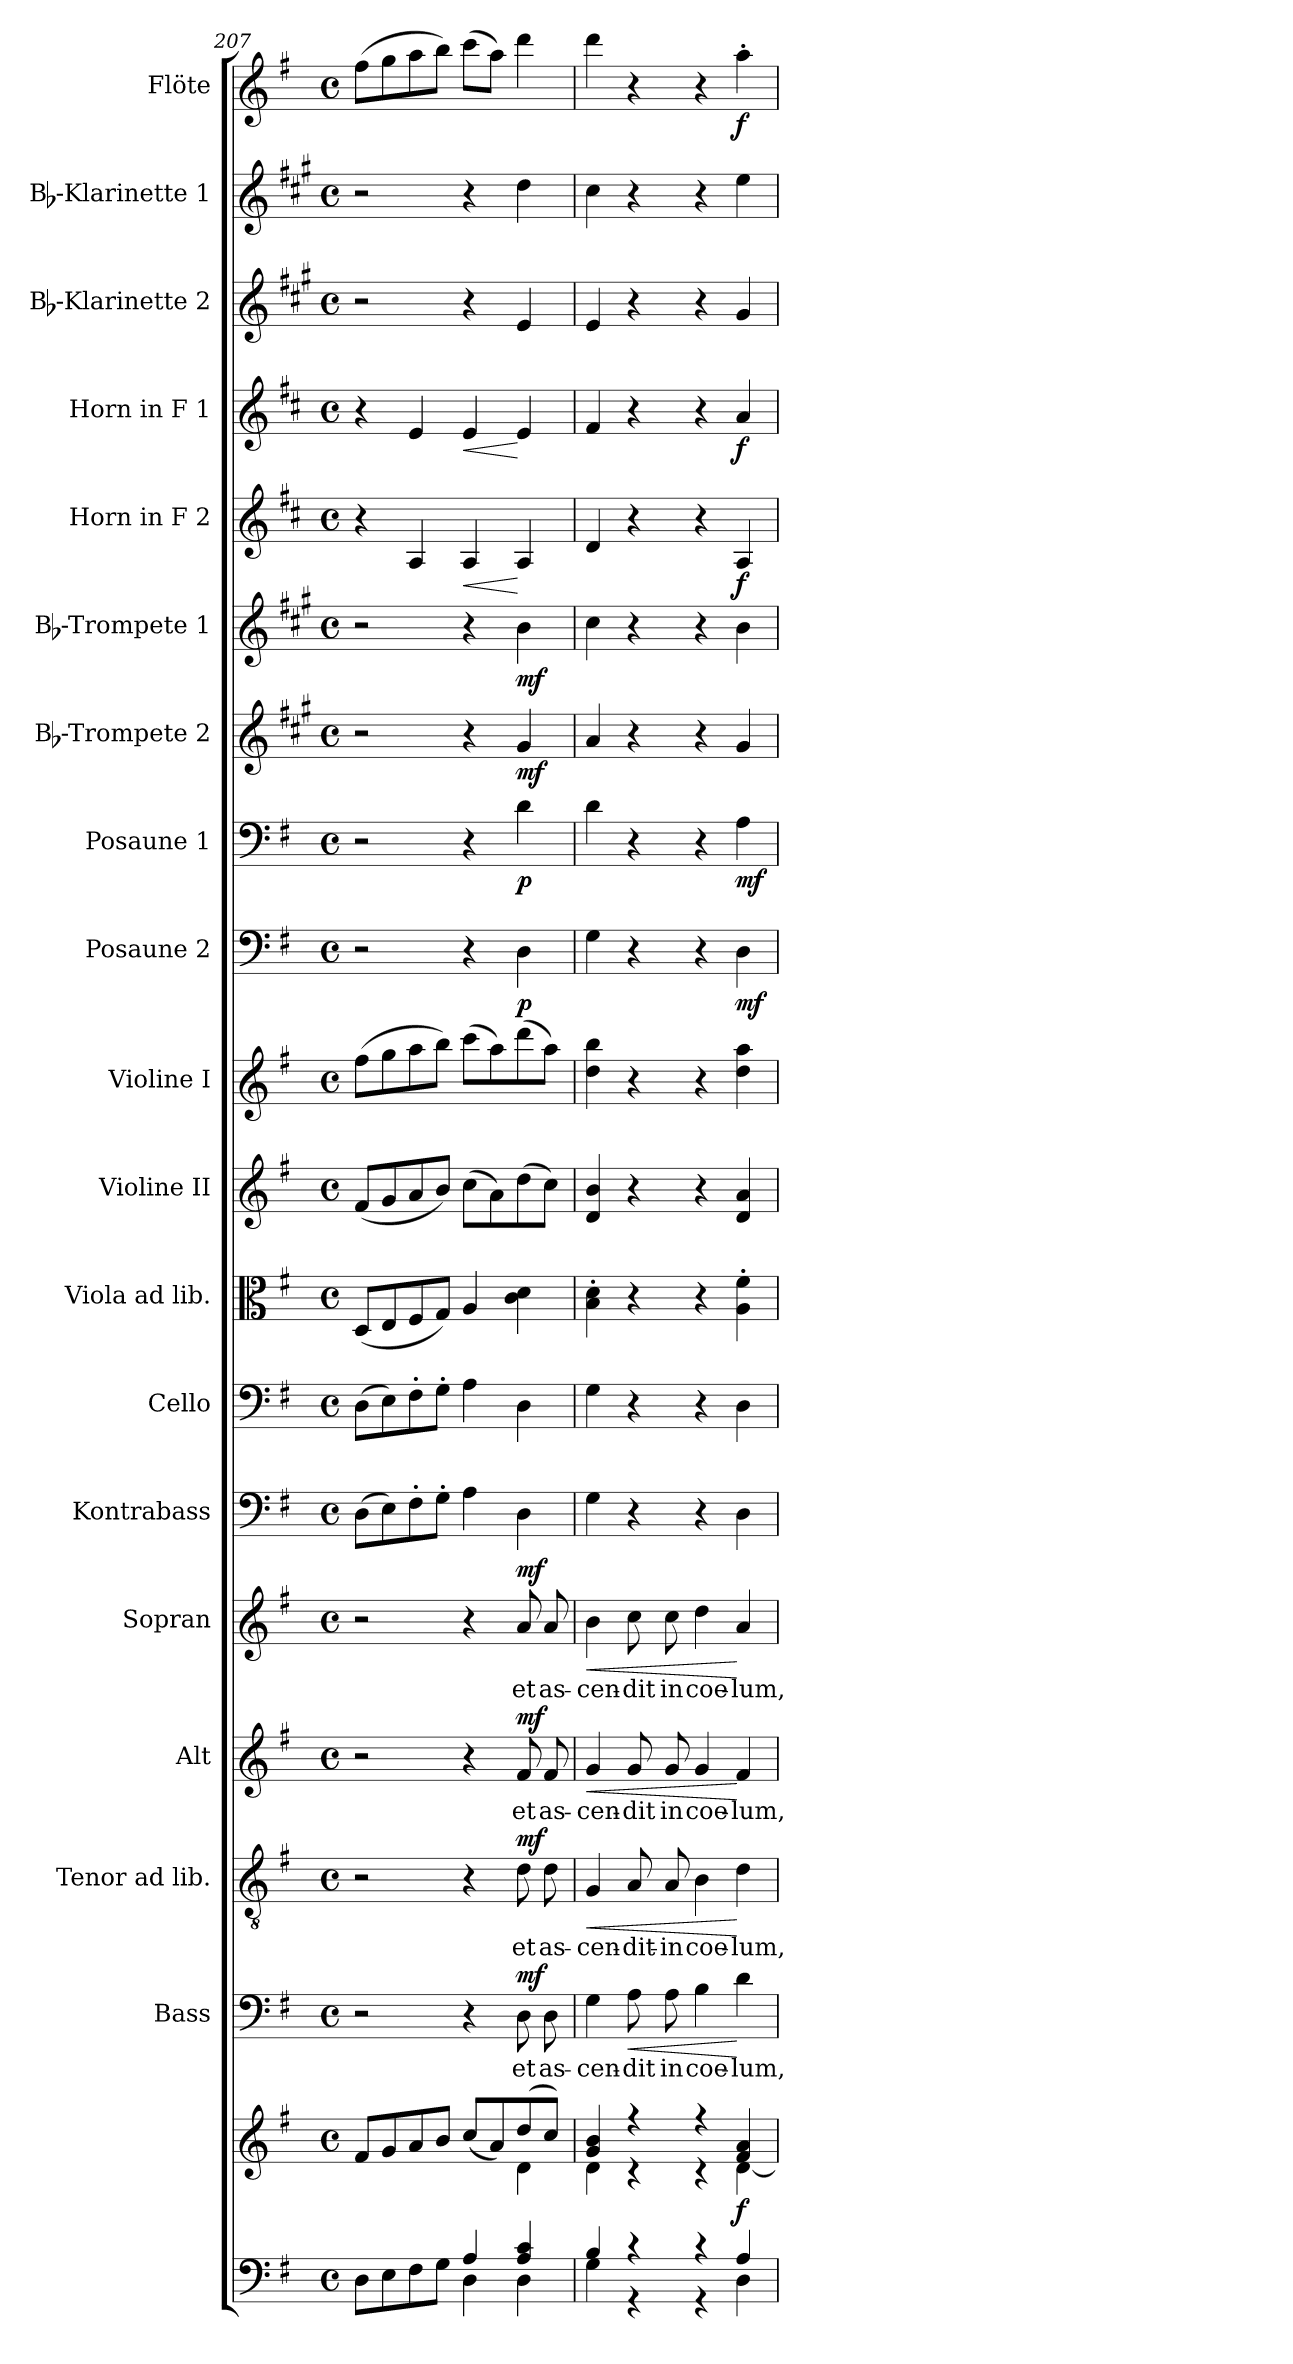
**kern	**kern	**dynam	**kern	**text	**dynam	**kern	**text	**dynam	**kern	**text	**dynam	**kern	**text	**dynam	**kern	**kern	**kern	**kern	**kern	**kern	**dynam	**kern	**dynam	**kern	**dynam	**kern	**dynam	**kern	**dynam	**kern	**dynam	**kern	**kern	**kern	**dynam
*part19	*part19	*part19	*part18	*part18	*part18	*part17	*part17	*part17	*part16	*part16	*part16	*part15	*part15	*part15	*part14	*part13	*part12	*part11	*part10	*part9	*part9	*part8	*part8	*part7	*part7	*part6	*part6	*part5	*part5	*part4	*part4	*part3	*part2	*part1	*part1
*staff20	*staff19	*staff19/20	*staff18	*staff18	*staff18	*staff17	*staff17	*staff17	*staff16	*staff16	*staff16	*staff15	*staff15	*staff15	*staff14	*staff13	*staff12	*staff11	*staff10	*staff9	*staff9	*staff8	*staff8	*staff7	*staff7	*staff6	*staff6	*staff5	*staff5	*staff4	*staff4	*staff3	*staff2	*staff1	*staff1
*	*	*	*I"Bass	*	*	*I"Tenor ad lib.	*	*	*I"Alt	*	*	*I"Sopran	*	*	*I"Kontrabass	*I"Cello	*I"Viola ad lib.	*I"Violine II	*I"Violine I	*I"Posaune 2	*	*I"Posaune 1	*	*I"Bb-Trompete 2	*	*I"Bb-Trompete 1	*	*I"Horn in F 2	*	*I"Horn in F 1	*	*I"Bb-Klarinette 2	*I"Bb-Klarinette 1	*I"Flöte	*
*	*	*	*I'B.	*	*	*I'T.	*	*	*I'A.	*	*	*I'S.	*	*	*I'Kb.	*	*I'Vla.	*I'Vl. II	*I'Vl. I	*I'Pos. 2	*	*I'Pos. 1	*	*I'Bb Trp. 2	*	*I'Bb Trp. 1	*	*	*	*	*	*I'Bb Kl. 2	*I'Bb Kl. 1	*I'Fl.	*
*clefF4	*clefG2	*	*clefF4	*	*	*clefGv2	*	*	*clefG2	*	*	*clefG2	*	*	*clefF4	*clefF4	*clefC3	*clefG2	*clefG2	*clefF4	*	*clefF4	*	*clefG2	*	*clefG2	*	*clefG2	*	*clefG2	*	*clefG2	*clefG2	*clefG2	*
*	*	*	*	*	*	*	*	*	*	*	*	*	*	*	*ITrd7c12	*	*	*	*	*	*	*	*	*ITrd1c2	*	*ITrd1c2	*	*ITrd4c7	*	*ITrd4c7	*	*ITrd1c2	*ITrd1c2	*	*
*k[f#]	*k[f#]	*	*k[f#]	*	*	*k[f#]	*	*	*k[f#]	*	*	*k[f#]	*	*	*k[f#]	*k[f#]	*k[f#]	*k[f#]	*k[f#]	*k[f#]	*	*k[f#]	*	*k[f#]	*	*k[f#]	*	*k[f#]	*	*k[f#]	*	*k[f#]	*k[f#]	*k[f#]	*
*G:	*G:	*	*G:	*	*	*G:	*	*	*G:	*	*	*G:	*	*	*G:	*G:	*G:	*G:	*G:	*G:	*	*G:	*	*G:	*	*G:	*	*G:	*	*G:	*	*G:	*G:	*G:	*
*M4/4	*M4/4	*	*M4/4	*	*	*M4/4	*	*	*M4/4	*	*	*M4/4	*	*	*M4/4	*M4/4	*M4/4	*M4/4	*M4/4	*M4/4	*	*M4/4	*	*M4/4	*	*M4/4	*	*M4/4	*	*M4/4	*	*M4/4	*M4/4	*M4/4	*
*met(c)	*met(c)	*	*met(c)	*	*	*met(c)	*	*	*met(c)	*	*	*met(c)	*	*	*met(c)	*met(c)	*met(c)	*met(c)	*met(c)	*met(c)	*	*met(c)	*	*met(c)	*	*met(c)	*	*met(c)	*	*met(c)	*	*met(c)	*met(c)	*met(c)	*
=207	=207	=207	=207	=207	=207	=207	=207	=207	=207	=207	=207	=207	=207	=207	=207	=207	=207	=207	=207	=207	=207	=207	=207	=207	=207	=207	=207	=207	=207	=207	=207	=207	=207	=207	=207
*^	*^	*	*	*	*	*	*	*	*	*	*	*	*	*	*	*	*	*	*	*	*	*	*	*	*	*	*	*	*	*	*	*	*	*	*
2ryy	8D\L	8f#/L	2.ryy	.	2r	.	.	2r	.	.	2r	.	.	2r	.	.	(>8DD\L	(>8D\L	(<8D/L	(<8f#/L	(>8ff#\L	2r	.	2r	.	2r	.	2r	.	4r	.	4r	.	2r	2r	(>8ff#\L	.
.	8E\	8g/	.	.	.	.	.	.	.	.	.	.	.	.	.	.	8EE\)	8E\)	8E/	8g/	8gg\	.	.	.	.	.	.	.	.	.	.	.	.	.	.	8gg\	.
.	8F#\	8a/	.	.	.	.	.	.	.	.	.	.	.	.	.	.	8FF#'>\	8F#'>\	8F#/	8a/	8aa\	.	.	.	.	.	.	.	.	4D/	.	4A/	.	.	.	8aa\	.
.	8G\J	8b/J	.	.	.	.	.	.	.	.	.	.	.	.	.	.	8GG'>\J	8G'>\J	8G/J)	8b/J)	8bb\J)	.	.	.	.	.	.	.	.	.	.	.	.	.	.	8bb\J)	.
!	!	!	!	!	!	!	!	!	!	!	!	!	!	!	!	!	!	!	!	!	!	!	!	!	!	!	!	!	!	!	!LO:HP:b	!	!LO:HP:b	!	!	!	!
4A/	4D\	(<8cc/L	.	.	4r	.	.	4r	.	.	4r	.	.	4r	.	.	4AA\	4A\	4A/	(>8cc\L	(>8ccc\L	4r	.	4r	.	4r	.	4r	.	4D/	<	4A/	<	4r	4r	(>8ccc\L	.
.	.	8a/)	.	.	.	.	.	.	.	.	.	.	.	.	.	.	.	.	.	8a\)	8aa\)	.	.	.	.	.	.	.	.	.	.	.	.	.	.	8aa\J)	.
!	!	!	!	!	!	!LO:LY:b	!LO:DY:a	!	!LO:LY:b	!LO:DY:a	!	!LO:LY:b	!LO:DY:a	!	!LO:LY:b	!LO:DY:a	!	!	!	!	!	!	!LO:DY:b	!	!LO:DY:b	!	!LO:DY:b	!	!LO:DY:b	!	!	!	!	!	!	!	!
4A/ 4c/	4D\	(<8dd/	4d\	.	8D\	et	mf	8d\	et	mf	8f#/	et	mf	8a/	et	mf	4DD\	4D\	4c\ 4d\	(>8dd\	(>8ddd\	4D\	p	4d\	p	4f#/	mf	4a\	mf	4D/	[	4A/	[	4d/	4cc\	4ddd\	.
!	!	!	!	!	!	!LO:LY:b	!	!	!LO:LY:b	!	!	!LO:LY:b	!	!	!LO:LY:b	!	!	!	!	!	!	!	!	!	!	!	!	!	!	!	!	!	!	!	!	!	!
.	.	8cc/J)	.	.	8D\	as-	.	8d\	as-	.	8f#/	as-	.	8a/	as-	.	.	.	.	8cc\J)	8aa\J)	.	.	.	.	.	.	.	.	.	.	.	.	.	.	.	.
=208	=208	=208	=208	=208	=208	=208	=208	=208	=208	=208	=208	=208	=208	=208	=208	=208	=208	=208	=208	=208	=208	=208	=208	=208	=208	=208	=208	=208	=208	=208	=208	=208	=208	=208	=208	=208	=208
!	!	!	!	!	!	!LO:LY:b	!	!	!LO:LY:b	!LO:HP:b	!	!LO:LY:b	!LO:HP:b	!	!LO:LY:b	!LO:HP:b	!	!	!	!	!	!	!	!	!	!	!	!	!	!	!	!	!	!	!	!	!
4B/	4G\	4g/ 4b/	4d\	.	4G\	-cen-	.	4G/	-cen-	<	4g/	-cen-	<	4b\	-cen-	<	4GG\	4G\	4B\'> 4d\'>	4d/ 4b/	4dd\ 4bb\	4G\	.	4d\	.	4g/	.	4b\	.	4G/	.	4B/	.	4d/	4b\	4ddd\	.
!	!	!	!	!	!	!LO:LY:b	!LO:HP:b	!	!LO:LY:b	!	!	!LO:LY:b	!	!	!LO:LY:b	!	!	!	!	!	!	!	!	!	!	!	!	!	!	!	!	!	!	!	!	!	!
4r	4r	4r	4r	.	8A\	-dit	<	8A/	-dit-	.	8g/	-dit	.	8cc\	-dit	.	4r	4r	4r	4r	4r	4r	.	4r	.	4r	.	4r	.	4r	.	4r	.	4r	4r	4r	.
!	!	!	!	!	!	!LO:LY:b	!	!	!LO:LY:b	!	!	!LO:LY:b	!	!	!LO:LY:b	!	!	!	!	!	!	!	!	!	!	!	!	!	!	!	!	!	!	!	!	!	!
.	.	.	.	.	8A\	in	.	8A/	-in	.	8g/	in	.	8cc\	in	.	.	.	.	.	.	.	.	.	.	.	.	.	.	.	.	.	.	.	.	.	.
!	!	!	!	!	!	!LO:LY:b	!	!	!LO:LY:b	!	!	!LO:LY:b	!	!	!LO:LY:b	!	!	!	!	!	!	!	!	!	!	!	!	!	!	!	!	!	!	!	!	!	!
4r	4r	4r	4r	.	4B\	coe-	.	4B\	coe-	.	4g/	coe-	.	4dd\	coe-	.	4r	4r	4r	4r	4r	4r	.	4r	.	4r	.	4r	.	4r	.	4r	.	4r	4r	4r	.
!	!	!	!	!LO:DY:b	!	!LO:LY:b	!	!	!LO:LY:b	!	!	!LO:LY:b	!	!	!LO:LY:b	!	!	!	!	!	!	!	!LO:DY:b	!	!LO:DY:b	!	!	!	!	!	!LO:DY:b	!	!LO:DY:b	!	!	!	!LO:DY:b
4A/	4D\	4f#/ 4a/	[<4d\	f	4d\	-lum,	[	4d\	-lum,	[	4f#/	-lum,	[	4a/	-lum,	[	4DD\	4D\	4A\'> 4f#\'>	4d/ 4a/	4dd\ 4aa\	4D\	mf	4A\	mf	4f#/	.	4a\	.	4D/	f	4d/	f	4f#/	4dd\	4aa'>\	f
*v	*v	*	*	*	*	*	*	*	*	*	*	*	*	*	*	*	*	*	*	*	*	*	*	*	*	*	*	*	*	*	*	*	*	*	*	*	*
*	*v	*v	*	*	*	*	*	*	*	*	*	*	*	*	*	*	*	*	*	*	*	*	*	*	*	*	*	*	*	*	*	*	*	*	*	*
=	=	=	=	=	=	=	=	=	=	=	=	=	=	=	=	=	=	=	=	=	=	=	=	=	=	=	=	=	=	=	=	=	=	=	=
*-	*-	*-	*-	*-	*-	*-	*-	*-	*-	*-	*-	*-	*-	*-	*-	*-	*-	*-	*-	*-	*-	*-	*-	*-	*-	*-	*-	*-	*-	*-	*-	*-	*-	*-	*-
